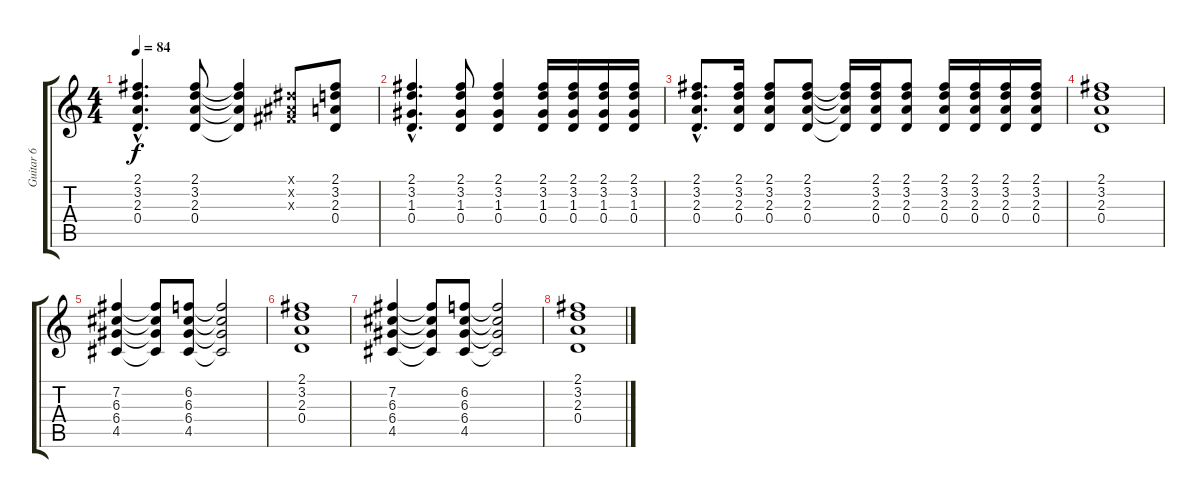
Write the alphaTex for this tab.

\track ("Guitar 6" "Guitar 6") {instrument electricguitarclean}
\staff {score tabs}
\tuning (E4 B3 G3 D3 A2 E2) {hide}
\ts (4 4)
\tempo 84
\clef g2
\ks c
(2.1{hac} 3.2{hac} 2.3{hac} 0.4{hac}).4{d dy f} (2.1 3.2 2.3 0.4).8 (2.1{t} 3.2{t} 2.3{t} 0.4{t}).4 (-1.1{x} -1.2{x} -1.3{x}).8 (2.1 3.2 2.3 0.4).8 |
(2.1{hac} 3.2{hac} 1.3{hac} 0.4{hac}).4{d} (2.1 3.2 1.3 0.4).8 (2.1 3.2 1.3 0.4).4 (2.1 3.2 1.3 0.4).16 (2.1 3.2 1.3 0.4).16 (2.1 3.2 1.3 0.4).16 (2.1 3.2 1.3 0.4).16 |
(2.1{hac} 3.2{hac} 2.3{hac} 0.4{hac}).8{d} (2.1 3.2 2.3 0.4).16 (2.1 3.2 2.3 0.4).8 (2.1 3.2 2.3 0.4).8 (2.1{t} 3.2{t} 2.3{t} 0.4{t}).16 (2.1 3.2 2.3 0.4).16 (2.1 3.2 2.3 0.4).8 (2.1 3.2 2.3 0.4).16 (2.1 3.2 2.3 0.4).16 (2.1 3.2 2.3 0.4).16 (2.1 3.2 2.3 0.4).16 |
(2.1 3.2 2.3 0.4).1 |
(7.2 6.3 6.4 4.5).4 (7.2{t} 6.3{t} 6.4{t} 4.5{t}).8 (6.2 6.3 6.4 4.5).8 (6.2{t} 6.3{t} 6.4{t} 4.5{t}).2 |
(2.1 3.2 2.3 0.4).1 |
(7.2 6.3 6.4 4.5).4 (7.2{t} 6.3{t} 6.4{t} 4.5{t}).8 (6.2 6.3 6.4 4.5).8 (6.2{t} 6.3{t} 6.4{t} 4.5{t}).2 |
(2.1 3.2 2.3 0.4).1
